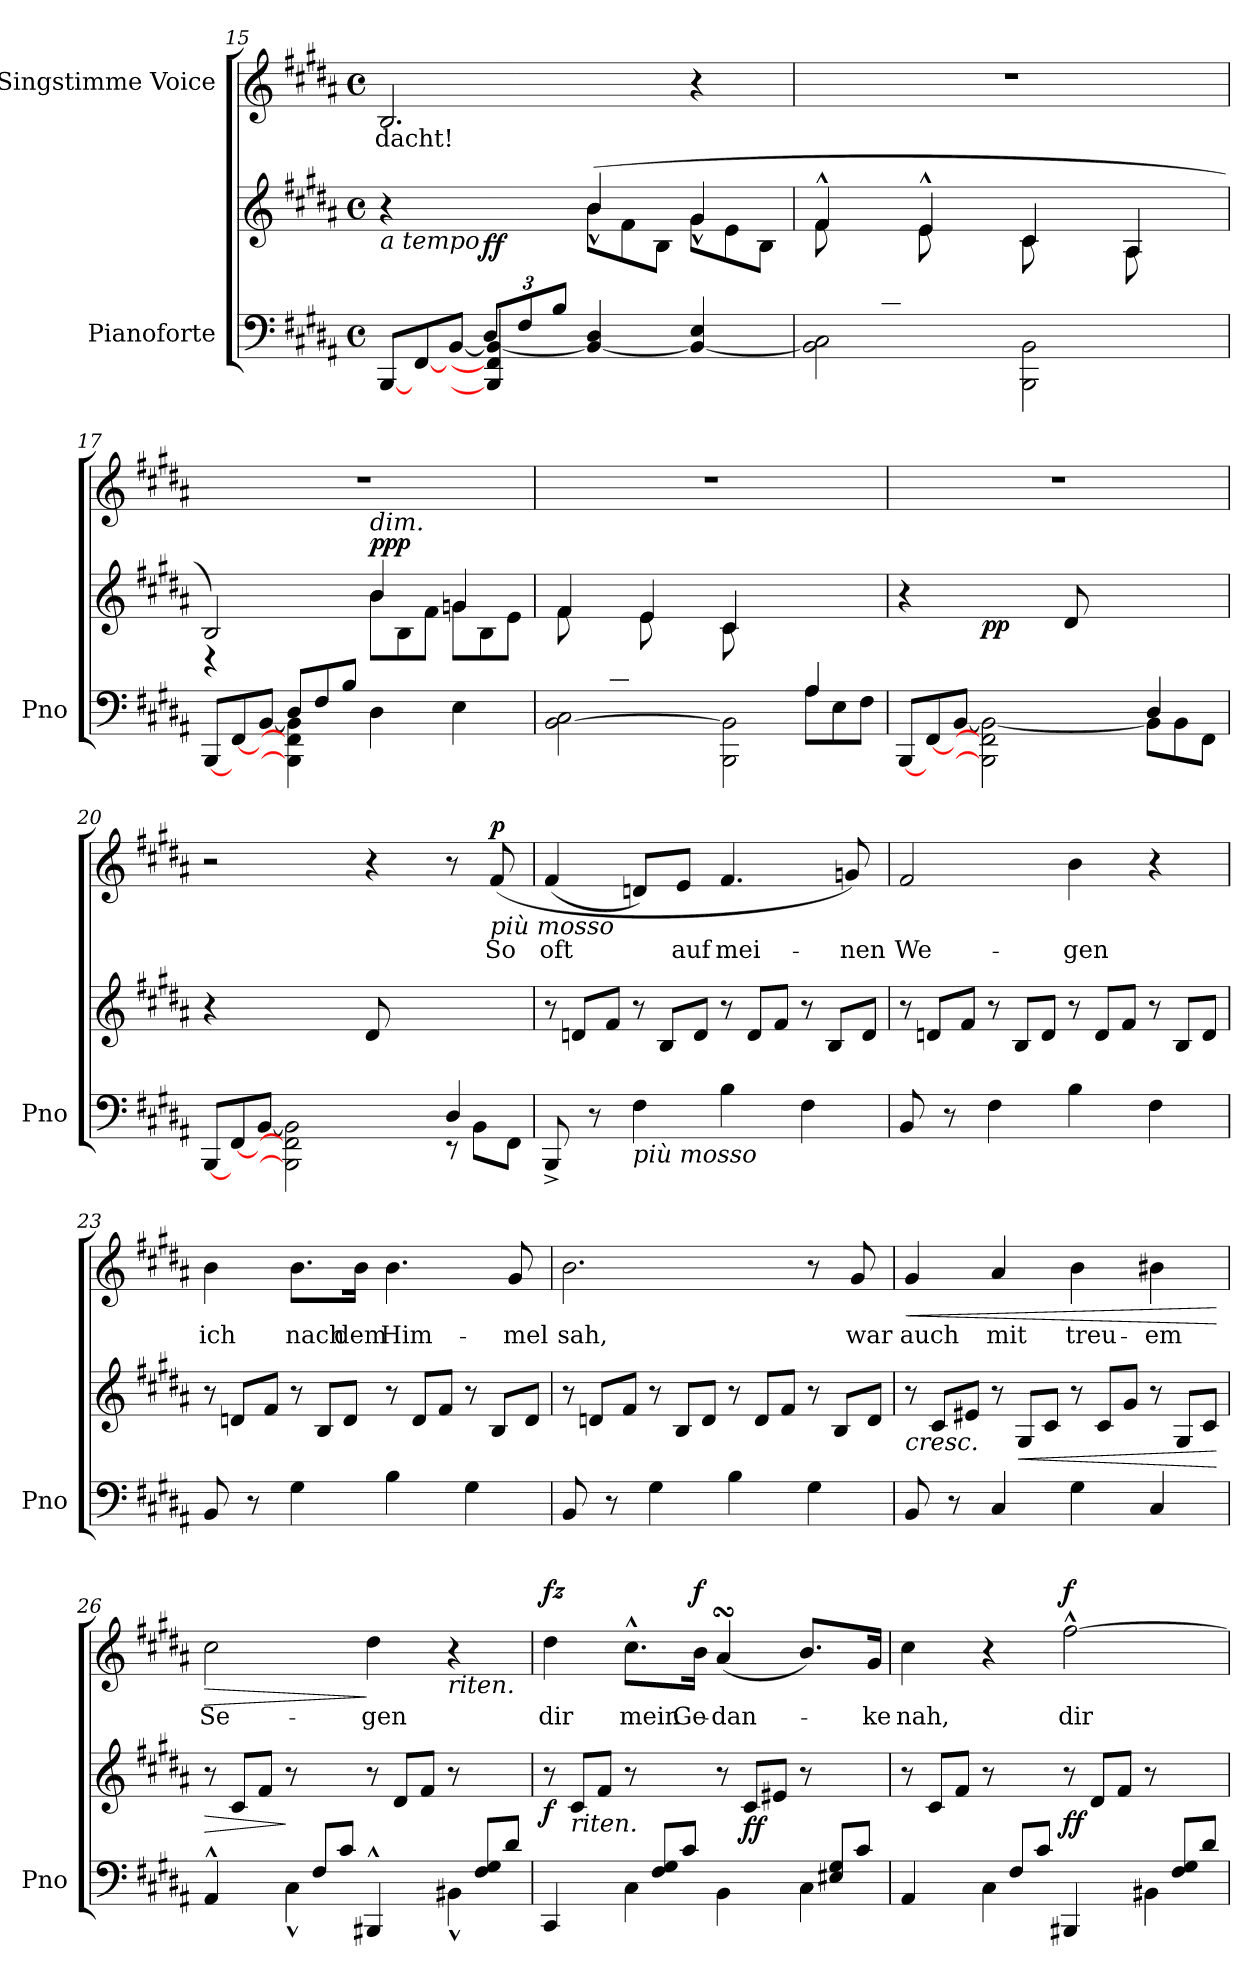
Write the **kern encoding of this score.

**kern	**kern	**dynam	**kern	**text	**dynam
*part2	*part2	*part2	*part1	*part1	*part1
*staff3	*staff2	*staff2/3	*staff1	*staff1	*staff1
*I"Pianoforte	*	*	*I"Singstimme  Voice	*	*
*I'Pno	*	*	*	*	*
*clefF4	*clefG2	*	*clefG2	*	*
*k[f#c#g#d#a#]	*k[f#c#g#d#a#]	*	*k[f#c#g#d#a#]	*	*
*M4/4	*M4/4	*	*M4/4	*	*
*met(c)	*met(c)	*	*met(c)	*	*
=15	=15	=15	=15	=15	=15
*^	*	*	*	*	*
*	*Xtuplet	*	*	*	*	*
*	*	*^	*	*	*	*
!	!	!LO:TX:b:i:t=a tempo	!	!	!	!	!
!	!	!	!	!	!	!LO:LY:b	!
4ryy	[12BBB/L	4r	2ryy	.	2.B/	-dacht!	.
.	[12FF#/	.	.	.	.	.	.
.	[12BB/J	.	.	.	.	.	.
!	!	!	!	!LO:DY:b	!	!	!
12D#/L	4BBB/] 4FF#/] 4BB/_	4ryy	.	ff	.	.	.
12F#/	.	.	.	.	.	.	.
12B/J	.	.	.	.	.	.	.
*	*	*Xtuplet	*	*	*	*	*
2ryy	4BB/_ 4D#/	(>12b\L	4b^^/	.	.	.	.
.	.	12f#\	.	.	.	.	.
.	.	12B\J	.	.	.	.	.
.	4BB/_ 4E/	12g#\L	4g#^^/	.	4r	.	.
.	.	12e\	.	.	.	.	.
.	.	12B\J	.	.	.	.	.
!!LO:PB:g=z
=16	=16	=16	=16	=16	=16	=16	=16
12ryy	2BB\] 2C#\	4f#^^/	12f#\L	.	1r	.	.
12A#/	.	.	6ryy	.	.	.	.
12c#/J	.	.	.	.	.	.	.
12ryy	.	4e^^/	12e\L	.	.	.	.
12F#/	.	.	6ryy	.	.	.	.
12A#/J	.	.	.	.	.	.	.
12ryy	2BBB\ 2BB\	4c#/	12c#\L	.	.	.	.
12E/	.	.	6ryy	.	.	.	.
12F#/J	.	.	.	.	.	.	.
12ryy	.	4A#/	12A#\L	.	.	.	.
12E/	.	.	6ryy	.	.	.	.
12F#/J	.	.	.	.	.	.	.
=17	=17	=17	=17	=17	=17	=17	=17
4ryy	[<12BBB/L	2B/)	4r	.	1r	.	.
.	[<12FF#/	.	.	.	.	.	.
.	[<12BB/J	.	.	.	.	.	.
12D#/L	4BBB\] 4FF#\] 4BB\]	.	4ryy	.	.	.	.
12F#/	.	.	.	.	.	.	.
12B/J	.	.	.	.	.	.	.
!	!	!LO:TX:a:i:t=dim.	!	!	!	!	!
!	!	!	!	!LO:DY:b=2	!	!	!
!	!	!	!	!LO:DY:n=1:a	!	!	!
2ryy	4D#\	(4b/	12b\L	p pp	.	.	.
.	.	.	12B\	.	.	.	.
.	.	.	12f#\J	.	.	.	.
.	4E\	4gn/	12g\L	.	.	.	.
.	.	.	12B\	.	.	.	.
.	.	.	12e\J	.	.	.	.
!!LO:LB:g=z
=18	=18	=18	=18	=18	=18	=18	=18
*	*^	*	*	*	*	*	*
2.ryy	12ryy	[2BB\ 2C#\	4f#/	12f#\L	.	1r	.	.
.	12A#/	.	.	6ryy	.	.	.	.
.	12c#/J	.	.	.	.	.	.	.
.	12ryy	.	4e/	12e\L	.	.	.	.
.	12F#/	.	.	6ryy	.	.	.	.
.	12A#/J	.	.	.	.	.	.	.
.	12ryy	2BBB\ 2BB\]	4c#/	12c#\L	.	.	.	.
.	12E/	.	.	4ryy	.	.	.	.
.	12F#/J	.	.	.	.	.	.	.
4A#/)	12A#\L	.	4ryy	.	.	.	.	.
.	12E\	.	.	6ryy	.	.	.	.
.	12F#\J	.	.	.	.	.	.	.
*	*v	*v	*	*	*	*	*	*
*	*	*v	*v	*	*	*	*
=19	=19	=19	=19	=19	=19	=19
4ryy	[<12BBB/L	4r	.	1r	.	.
.	[<12FF#/	.	.	.	.	.
.	[<12BB/J	.	.	.	.	.
!	!	!	!LO:DY:b	!	!	!
12D#/L	2BBB\] 2FF#\] 2BB\_	4ryy	pp	.	.	.
12F#/	.	.	.	.	.	.
12B/J	.	.	.	.	.	.
12ryy	.	12d#/L	.	.	.	.
12B/	.	12%5ryy	.	.	.	.
12F#/J	.	.	.	.	.	.
4D#/	12BB\L]	.	.	.	.	.
.	12BB\	.	.	.	.	.
.	12FF#\J	.	.	.	.	.
!!LO:LB:g=z
=20	=20	=20	=20	=20	=20	=20
4ryy	[<12BBB/L	4r	.	2r	.	.
.	[<12FF#/	.	.	.	.	.
.	[<12BB/J	.	.	.	.	.
12D#/L	2BBB\] 2FF#\] 2BB\]	4ryy	.	.	.	.
12F#/	.	.	.	.	.	.
12B/J	.	.	.	.	.	.
12ryy	.	12d#/L	.	4r	.	.
12B/	.	12%5ryy	.	.	.	.
12F#/J	.	.	.	.	.	.
4D#/	12r	.	.	8r	.	.
.	12BB\L	.	.	.	.	.
!	!	!	!	!LO:TX:b:i:t=più mosso	!	!
!	!	!	!	!	!LO:LY:b	!LO:DY:a
.	.	.	.	(8f#/	So	p
.	12FF#\J	.	.	.	.	.
=21	=21	=21	=21	=21	=21	=21
!	!	!	!	!	!LO:LY:b	!
*v	*v	*	*	*	*	*
8BBB^/	12r	.	(4f#/	oft	.
.	12dn/L	.	.	.	.
8r	.	.	.	.	.
.	12f#/J	.	.	.	.
!LO:TX:b:i:t=più mosso	!	!	!	!	!
4F#\	12r	.	8dn/L)	.	.
.	12B/L	.	.	.	.
!	!	!	!	!LO:LY:b	!
.	.	.	8e/J	auf	.
.	12d/J	.	.	.	.
!	!	!	!	!LO:LY:b	!
4B\	12r	.	4.f#/	mei-	.
.	12d/L	.	.	.	.
.	12f#/J	.	.	.	.
4F#\	12r	.	.	.	.
.	12B/L	.	.	.	.
!	!	!	!	!LO:LY:b	!
.	.	.	8gn/)	-nen	.
.	12d/J	.	.	.	.
!!LO:LB:g=z
=22	=22	=22	=22	=22	=22
!	!	!	!	!LO:LY:b	!
8BB/	12r	.	2f#/	We-	.
.	12dn/L	.	.	.	.
8r	.	.	.	.	.
.	12f#/J	.	.	.	.
4F#\	12r	.	.	.	.
.	12B/L	.	.	.	.
.	12d/J	.	.	.	.
!	!	!	!	!LO:LY:b	!
4B\	12r	.	4b\	-gen	.
.	12d/L	.	.	.	.
.	12f#/J	.	.	.	.
4F#\	12r	.	4r	.	.
.	12B/L	.	.	.	.
.	12d/J	.	.	.	.
=23	=23	=23	=23	=23	=23
!	!	!	!	!LO:LY:b	!
8BB/	12r	.	4b\	ich	.
.	12dn/L	.	.	.	.
8r	.	.	.	.	.
.	12f#/J	.	.	.	.
!	!	!	!	!LO:LY:b	!
4G#\	12r	.	8.b\L	nach	.
.	12B/L	.	.	.	.
.	12d/J	.	.	.	.
!	!	!	!	!LO:LY:b	!
.	.	.	16b\Jk	dem	.
!	!	!	!	!LO:LY:b	!
4B\	12r	.	4.b\	Him-	.
.	12d/L	.	.	.	.
.	12f#/J	.	.	.	.
4G#\	12r	.	.	.	.
.	12B/L	.	.	.	.
!	!	!	!	!LO:LY:b	!
.	.	.	8g#/	-mel	.
.	12d/J	.	.	.	.
!!LO:LB:g=z
=24	=24	=24	=24	=24	=24
!	!	!	!	!LO:LY:b	!
8BB/	12r	.	2.b\	sah,	.
.	12dn/L	.	.	.	.
8r	.	.	.	.	.
.	12f#/J	.	.	.	.
4G#\	12r	.	.	.	.
.	12B/L	.	.	.	.
.	12d/J	.	.	.	.
4B\	12r	.	.	.	.
.	12d/L	.	.	.	.
.	12f#/J	.	.	.	.
4G#\	12r	.	8r	.	.
.	12B/L	.	.	.	.
!	!	!	!	!LO:LY:b	!
.	.	.	8g#/	war	.
.	12d/J	.	.	.	.
=25	=25	=25	=25	=25	=25
!	!LO:TX:b:i:t=cresc.	!	!	!	!
!	!	!	!	!LO:LY:b	!LO:HP:b
8BB/	12r	.	4g#/	auch	<
.	12c#/L	.	.	.	.
8r	.	.	.	.	.
.	12e#X/J	.	.	.	.
!	!	!	!	!LO:LY:b	!
4C#/	12r	.	4a#/	mit	.
!	!	!LO:HP:b	!	!	!
.	12G#/L	<	.	.	.
.	12c#/J	.	.	.	.
!	!	!	!	!LO:LY:b	!
4G#\	12r	.	4b\	treu-	.
.	12c#/L	.	.	.	.
.	12g#/J	.	.	.	.
!	!	!	!	!LO:LY:b	!
4C#/	12r	.	4b#X\	-em	.
.	12G#/L	.	.	.	.
.	12c#/J	.	.	.	.
.	.	[	.	.	[
!!LO:PB:g=z
=26	=26	=26	=26	=26	=26
*^	*	*	*	*	*
!	!	!	!LO:HP:b	!	!LO:LY:b	!LO:HP:b
3ryy	4AA#^^/	12r	>	2cc#\	Se-	>
.	.	12c#/L	.	.	.	.
.	.	12f#/J	.	.	.	.
.	4C#^^\	12r	]	.	.	.
12F#/L	.	6ryy	.	.	.	.
12c#/J	.	.	.	.	.	.
!	!	!	!	!	!LO:LY:b	!
3ryy	4BBB#X^^/	12r	.	4dd#\	-gen	]
.	.	12d#/L	.	.	.	.
.	.	12f#/J	.	.	.	.
!	!	!	!	!LO:TX:b:i:t=riten.	!	!
.	4BB#X^^\	12r	.	4r	.	.
12F#/ 12G#/L	.	6ryy	.	.	.	.
12d#/J	.	.	.	.	.	.
=27	=27	=27	=27	=27	=27	=27
!	!	!	!LO:DY:b	!	!LO:LY:b	!LO:DY:a
3ryy	4CC#/	12r	f	4dd#\	dir	fz
!	!	!LO:TX:b:i:t=riten.	!	!	!	!
.	.	12c#/L	.	.	.	.
.	.	12f#/J	.	.	.	.
!	!	!	!	!	!LO:LY:b	!
.	4C#\	12r	.	8.cc#^^\L	mein	.
12F#/ 12G#/L	.	6ryy	.	.	.	.
12c#/J	.	.	.	.	.	.
!	!	!	!	!	!LO:LY:b	!LO:DY:a
.	.	.	.	16b\Jk	Ge-	f
!	!	!	!	!	!LO:LY:b	!
3ryy	4BB\	12r	.	(4a#sSsS/	-dan-	.
!	!	!	!LO:DY:b	!	!	!
.	.	12c#/L	ff	.	.	.
.	.	12e#X/J	.	.	.	.
.	4C#\	12r	.	8.b/L)	.	.
12E#X/ 12G#/L	.	6ryy	.	.	.	.
12c#/J	.	.	.	.	.	.
!	!	!	!	!	!LO:LY:b	!
.	.	.	.	16g#/Jk	-ke	.
!!LO:LB:g=z
=28	=28	=28	=28	=28	=28	=28
!	!	!	!	!	!LO:LY:b	!
3ryy	4AA#/	12r	.	4cc#\	nah,	.
.	.	12c#/L	.	.	.	.
.	.	12f#/J	.	.	.	.
.	4C#\	12r	.	4r	.	.
12F#/L	.	6ryy	.	.	.	.
12c#/J	.	.	.	.	.	.
!	!	!	!LO:DY:b	!	!LO:LY:b	!LO:DY:a
3ryy	4BBB#X/	12r	ff	[2ff#^^\	dir	f
.	.	12d#/L	.	.	.	.
.	.	12f#/J	.	.	.	.
.	4BB#X\	12r	.	.	.	.
12F#/ 12G#/L	.	6ryy	.	.	.	.
12d#/J	.	.	.	.	.	.
*v	*v	*	*	*	*	*
=	=	=	=	=	=
*-	*-	*-	*-	*-	*-
